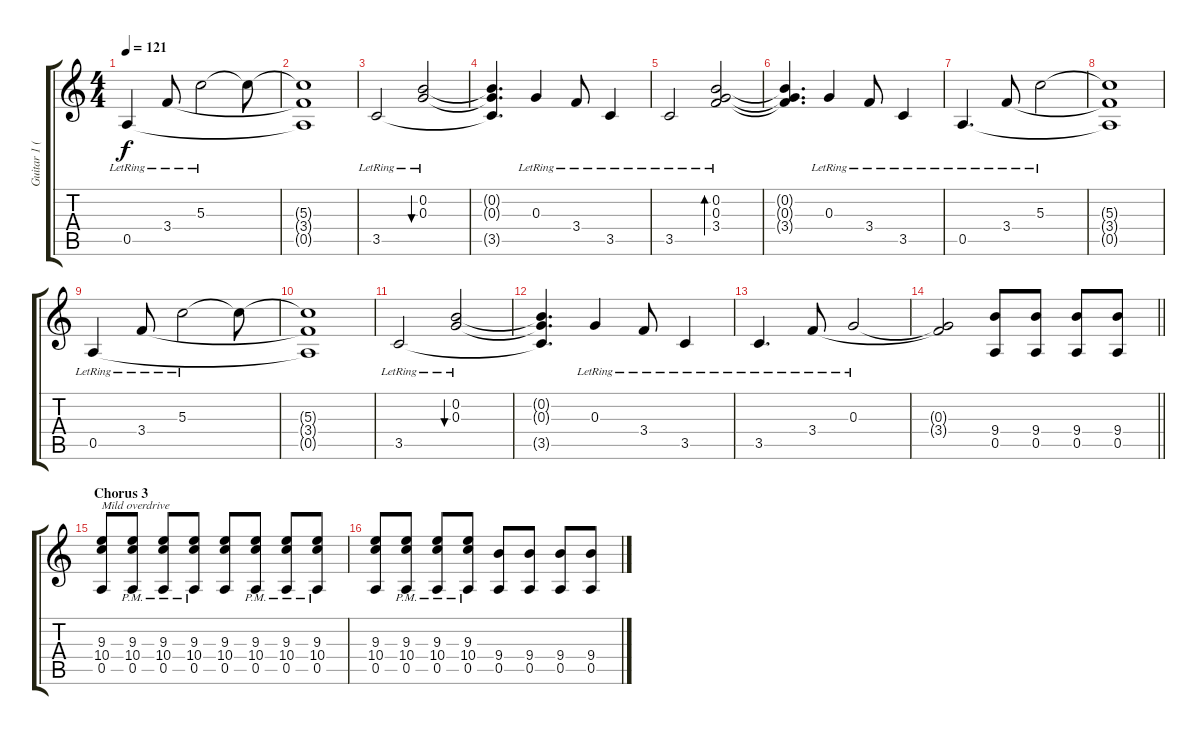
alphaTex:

\track ("Guitar 1 (Clean)" "Guitar 1 (") {instrument electricguitarjazz}
\staff {score tabs}
\tuning (E4 B3 G3 D3 A2 E2) {hide}
\ts (4 4)
\tempo 121
\clef g2
\ks c
0.5{lr}.4{dy f} 3.4{lr}.8 5.3{lr}.2 5.3{t}.8 |
(5.3{t} 3.4{t} 0.5{t}).1 |
3.5{lr}.2 (0.2{lr} 0.3{lr}).2{bu 60} |
(0.2{t} 0.3{t} 3.5{t}).4{d} 0.3{lr}.4 3.4{lr}.8 3.5{lr}.4 |
3.5{lr}.2 (0.2{lr} 0.3 3.4).2{bd 240} |
(0.2{t} 0.3{t} 3.4{t}).4{d} 0.3{lr}.4 3.4{lr}.8 3.5{lr}.4 |
0.5{lr}.4{d} 3.4{lr}.8 5.3{lr}.2 |
(5.3{t} 3.4{t} 0.5{t}).1 |
0.5{lr}.4 3.4{lr}.8 5.3{lr}.2 5.3{t}.8 |
(5.3{t} 3.4{t} 0.5{t}).1 |
3.5{lr}.2 (0.2{lr} 0.3{lr}).2{bu 60} |
(0.2{t} 0.3{t} 3.5{t}).4{d} 0.3{lr}.4 3.4{lr}.8 3.5{lr}.4 |
3.5{lr}.4{d} 3.4{lr}.8 0.3{lr}.2 |
\barLineRight lightlight
(0.3{t} 3.4{t}).2 (9.4 0.5).8{instrument overdrivenguitar} (9.4 0.5).8 (9.4 0.5).8 (9.4 0.5).8 |
\section ("" "Chorus 3")
(9.3 10.4 0.5).8{txt "Mild overdrive"} (9.3{pm} 10.4{pm} 0.5{pm}).8 (9.3{pm} 10.4{pm} 0.5{pm}).8 (9.3{pm} 10.4{pm} 0.5{pm}).8 (9.3 10.4 0.5).8 (9.3{pm} 10.4{pm} 0.5{pm}).8 (9.3{pm} 10.4{pm} 0.5{pm}).8 (9.3{pm} 10.4{pm} 0.5{pm}).8 |
(9.3 10.4 0.5).8 (9.3{pm} 10.4{pm} 0.5{pm}).8 (9.3{pm} 10.4{pm} 0.5{pm}).8 (9.3{pm} 10.4{pm} 0.5{pm}).8 (9.4 0.5).8 (9.4 0.5).8 (9.4 0.5).8 (9.4 0.5).8
